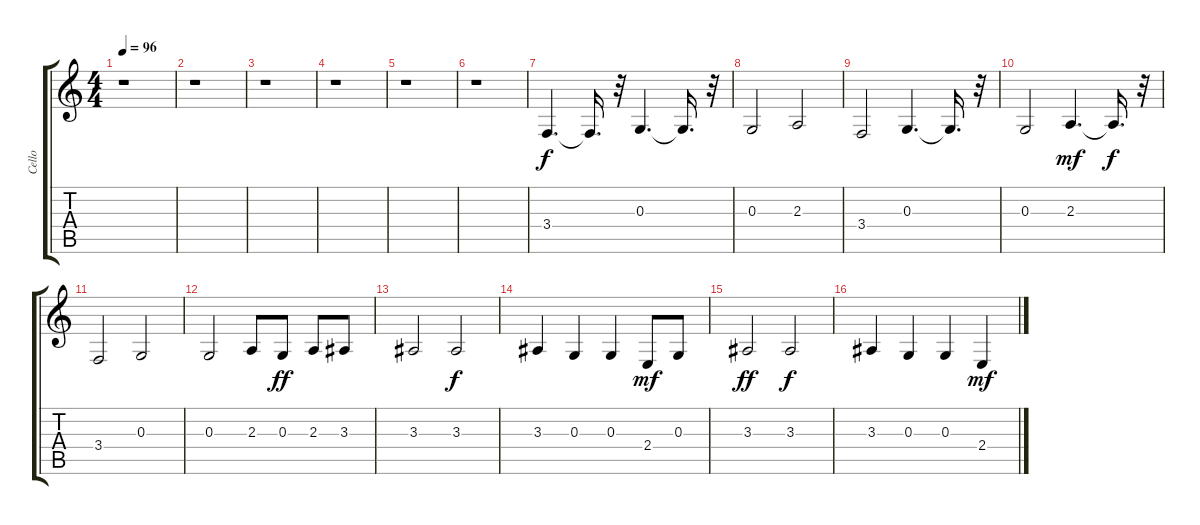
\track ("Cello" "Cello") {instrument cello}
\staff {score tabs}
\tuning (E4 B3 G3 D3 A2 E2) {hide}
\ts (4 4)
\tempo 96
\clef g2
\ks c
r.1{dy f} |
r.1 |
r.1 |
r.1 |
r.1 |
r.1 |
3.4.4{d} 3.4{t}.16{d} r.32 0.3.4{d} 0.3{t}.16{d} r.32 |
0.3.2 2.3.2 |
3.4.2 0.3.4{d} 0.3{t}.16{d} r.32 |
0.3.2 2.3.4{d dy mf} 2.3{t}.16{d dy f} r.32 |
3.4.2 0.3.2 |
0.3.2 2.3.8 0.3.8{dy ff} 2.3.8 3.3.8 |
3.3.2 3.3.2{dy f} |
3.3.4 0.3.4 0.3.4 2.4.8{dy mf} 0.3.8 |
3.3.2{dy ff} 3.3.2{dy f} |
3.3.4 0.3.4 0.3.4 2.4.4{dy mf}
